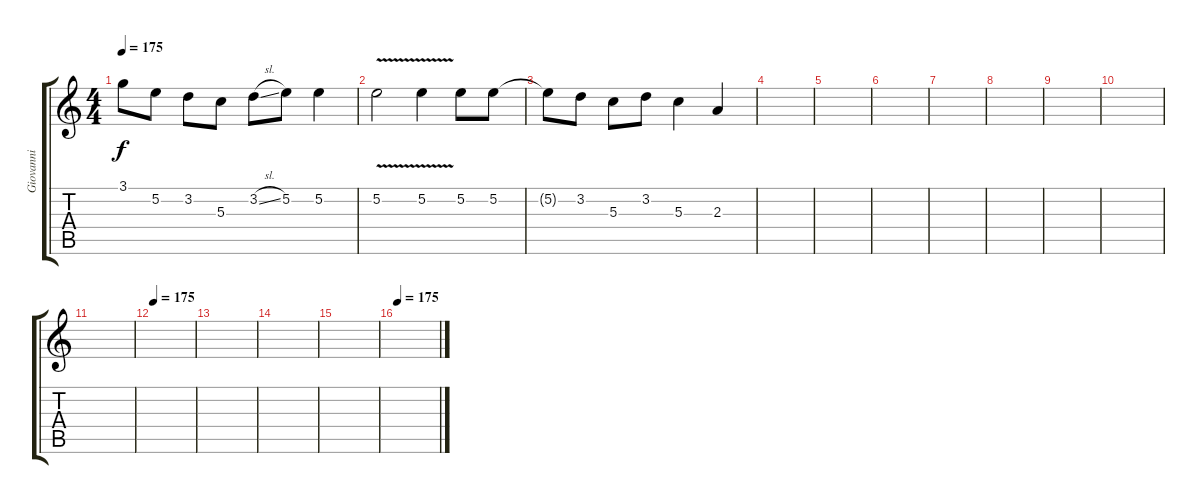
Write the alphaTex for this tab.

\track ("Giovanni" "Giovanni") {instrument overdrivenguitar}
\staff {score tabs}
\tuning (E4 B3 G3 D3 A2 E2) {hide}
\ts (4 4)
\tempo 175
\clef g2
\ks c
3.1{t}.8{dy f} 5.2.8 3.2.8 5.3.8 3.2{sl}.8 5.2.8 5.2.4 |
5.2{v}.2 5.2{v}.4 5.2.8 5.2.8 |
5.2{t}.8 3.2.8 5.3.8 3.2.8 5.3.4 2.3.4 |
|
|
|
|
|
|
|
|
\tempo 175
|
|
|
|
\tempo 175
